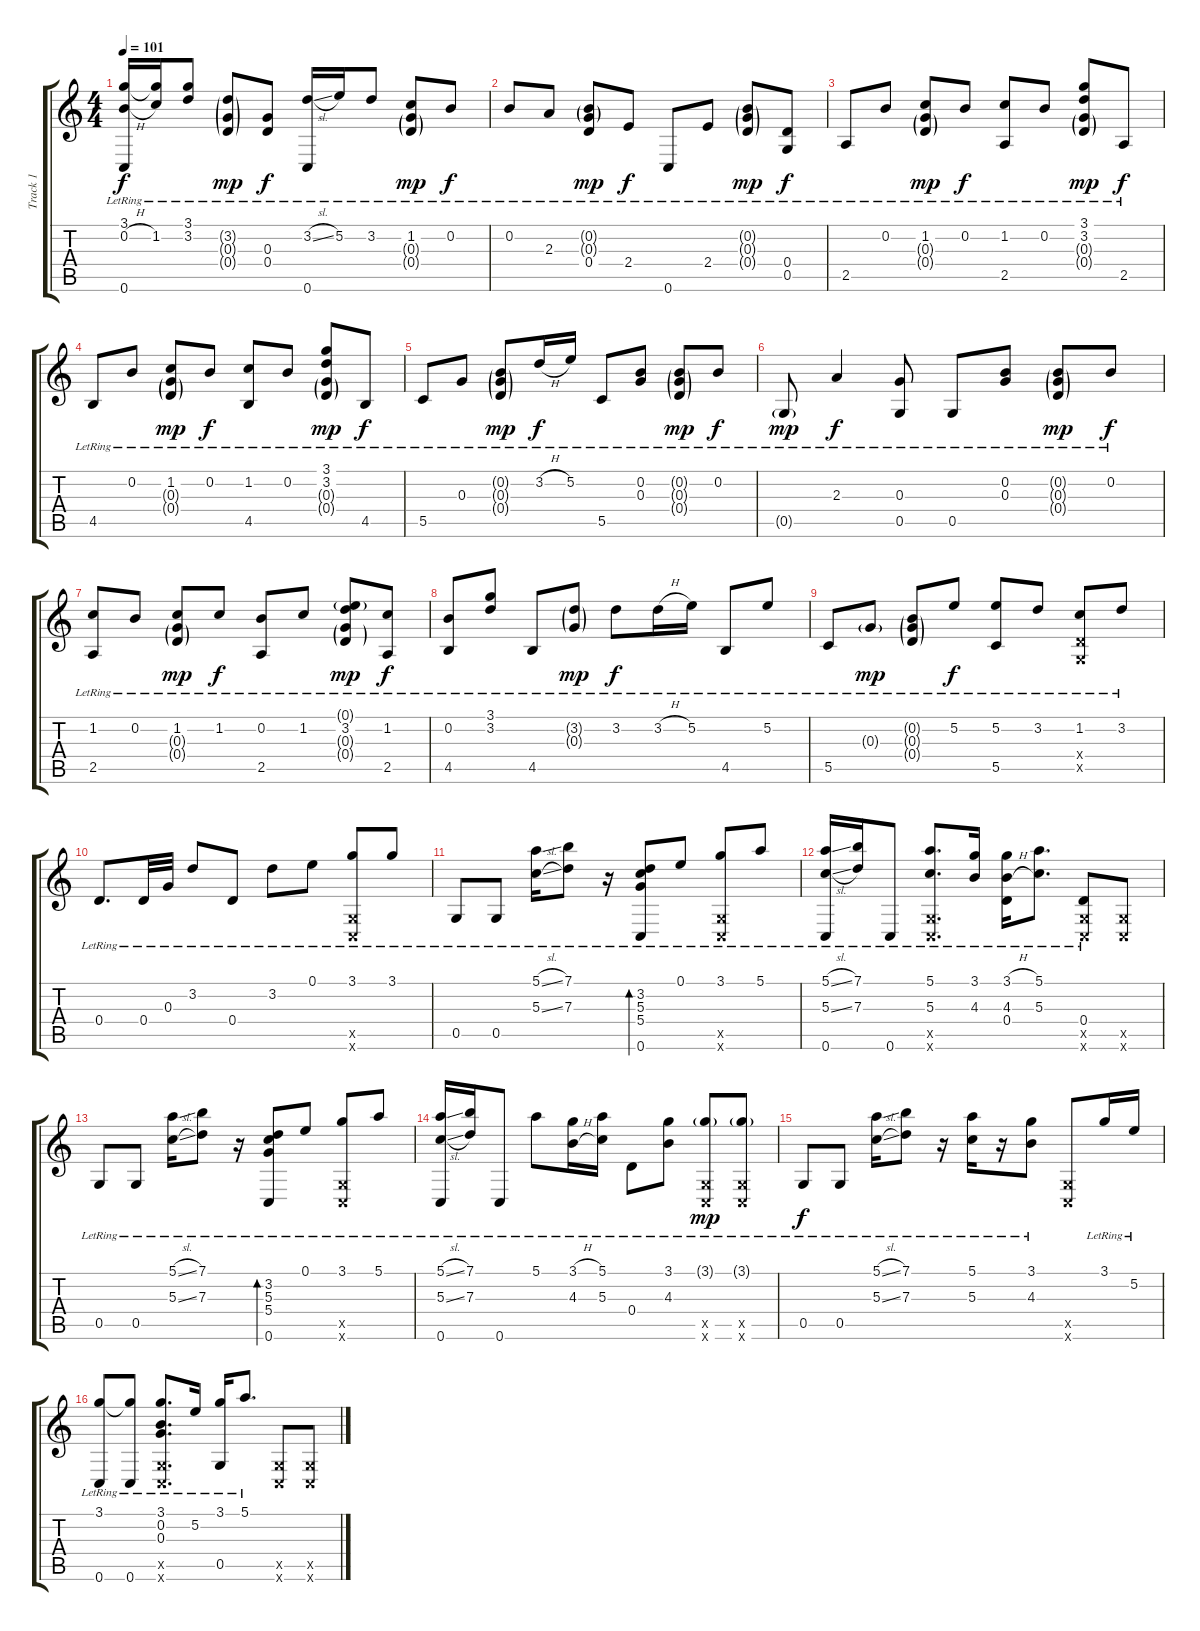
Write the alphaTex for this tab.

\track ("Track 1" "Track 1") {instrument acousticguitarsteel}
\staff {score tabs}
\tuning (E4 B3 G3 D3 G2 C2) {hide}
\ts (4 4)
\tempo 101
\clef g2
\ks c
(3.1{lr} 0.2{h lr} 0.6{lr}).16{dy f} (3.1{t} 1.2{lr}).16 (3.1{lr} 3.2{lr}).8 (3.2{g lr} 0.3{g lr} 0.4{g lr}).8{dy mp} (0.3{lr} 0.4{lr}).8{dy f} (3.2{sl lr} 0.6{lr}).16 5.2{lr}.16 3.2{lr}.8 (1.2{lr} 0.3{g lr} 0.4{g lr}).8{dy mp} 0.2{lr}.8{dy f} |
0.2{lr}.8 2.3{lr}.8 (0.2{g lr} 0.3{g lr} 0.4{lr}).8{dy mp} 2.4{lr}.8{dy f} 0.6{lr}.8 2.4{lr}.8 (0.2{g lr} 0.3{g lr} 0.4{g lr}).8{dy mp} (0.4{lr} 0.5{lr}).8{dy f} |
2.5{lr}.8 0.2{lr}.8 (1.2{lr} 0.3{g lr} 0.4{g lr}).8{dy mp} 0.2{lr}.8{dy f} (1.2{lr} 2.5{lr}).8 0.2{lr}.8 (3.1{lr} 3.2{lr} 0.3{g lr} 0.4{g lr}).8{dy mp} 2.5{lr}.8{dy f} |
4.5{lr}.8 0.2{lr}.8 (1.2{lr} 0.3{g lr} 0.4{g lr}).8{dy mp} 0.2{lr}.8{dy f} (1.2{lr} 4.5{lr}).8 0.2{lr}.8 (3.1{lr} 3.2{lr} 0.3{g lr} 0.4{g lr}).8{dy mp} 4.5{lr}.8{dy f} |
5.5{lr}.8 0.3{lr}.8 (0.2{g lr} 0.3{g lr} 0.4{g lr}).8{dy mp} 3.2{h lr}.16{dy f} 5.2{lr}.16 5.5{lr}.8 (0.2{lr} 0.3{lr}).8 (0.2{g lr} 0.3{g lr} 0.4{g lr}).8{dy mp} 0.2{lr}.8{dy f} |
0.5{g lr}.8{dy mp} 2.3{lr}.4{dy f} (0.3{lr} 0.5{lr}).8 0.5{lr}.8 (0.2{lr} 0.3{lr}).8 (0.2{g lr} 0.3{g lr} 0.4{g lr}).8{dy mp} 0.2{lr}.8{dy f} |
(1.2{lr} 2.5{lr}).8 0.2{lr}.8 (1.2{lr} 0.3{g lr} 0.4{g lr}).8{dy mp} 1.2{lr}.8{dy f} (0.2{lr} 2.5{lr}).8 1.2{lr}.8 (0.1{g lr} 3.2{lr} 0.3{g lr} 0.4{g lr}).8{dy mp} (1.2{lr} 2.5{lr}).8{dy f} |
(0.2{lr} 4.5{lr}).8 (3.1{lr} 3.2{lr}).8 4.5{lr}.8 (3.2{g lr} 0.3{g lr}).8{dy mp} 3.2{lr}.8{dy f} 3.2{h lr}.16 5.2{lr}.16 4.5{lr}.8 5.2{lr}.8 |
5.5{lr}.8 0.3{g lr}.8{dy mp} (0.2{g lr} 0.3{g lr} 0.4{g lr}).8 5.2{lr}.8{dy f} (5.2{lr} 5.5{lr}).8 3.2{lr}.8 (1.2{lr} 0.4{x} 0.5{x}).8 3.2{lr}.8 |
0.4{lr}.8{d} 0.4{lr}.32 0.3{lr}.32 3.2{lr}.8 0.4{lr}.8 3.2{lr}.8 0.1{lr}.8 (3.1{lr} 0.5{x} 0.6{x}).8 3.1{lr}.8 |
0.5{lr}.8 0.5{lr}.8 (5.1{sl lr} 5.3{sl lr}).16 (7.1{lr} 7.3{lr}).8 r.16 (3.2{lr} 5.3{lr} 5.4{lr} 0.6{lr}).8{bd 480} 0.1{lr}.8 (3.1{lr} 0.5{x} 0.6{x}).8 5.1{lr}.8 |
(5.1{sl lr} 5.3{sl lr} 0.6{lr}).16 (7.1{lr} 7.3{lr}).16 0.6{lr}.8 (5.1{lr} 5.3{lr} 0.5{x} 0.6{x}).8{d} (3.1{lr} 4.3{lr}).16 (3.1{h lr} 4.3{h lr} 0.4{lr}).16 (5.1{lr} 5.3{lr}).8{d} (0.4{lr} 0.5{x} 0.6{x}).8 (0.5{x} 0.6{x}).8 |
0.5{lr}.8 0.5{lr}.8 (5.1{sl lr} 5.3{sl lr}).16 (7.1{lr} 7.3{lr}).8 r.16 (3.2{lr} 5.3{lr} 5.4{lr} 0.6{lr}).8{bd 480} 0.1{lr}.8 (3.1{lr} 0.5{x} 0.6{x}).8 5.1{lr}.8 |
(5.1{sl lr} 5.3{sl lr} 0.6{lr}).16 (7.1{lr} 7.3{lr}).16 0.6{lr}.8 5.1{lr}.8 (3.1{h lr} 4.3{h lr}).16 (5.1{lr} 5.3{lr}).16 0.4{lr}.8 (3.1{lr} 4.3{lr}).8 (3.1{g lr} 0.5{x} 0.6{x}).8{dy mp} (3.1{g lr} 0.5{x} 0.6{x}).8 |
0.5{lr}.8{dy f} 0.5{lr}.8 (5.1{sl lr} 5.3{sl lr}).16 (7.1{lr} 7.3{lr}).8 r.16 (5.1{lr} 5.3{lr}).16 r.16 (3.1{lr} 4.3{lr}).8 (0.5{x} 0.6{x}).8 3.1{lr}.16 5.2{lr}.16 |
(3.1{lr} 0.6{lr}).8 (3.1{t} 0.6{lr}).8 (3.1{lr} 0.2{lr} 0.3{lr} 0.5{x} 0.6{x}).8{d} 5.2{lr}.16 (3.1{lr} 0.5{lr}).16 5.1{lr}.8{d} (0.5{x} 0.6{x}).8 (0.5{x} 0.6{x}).8
